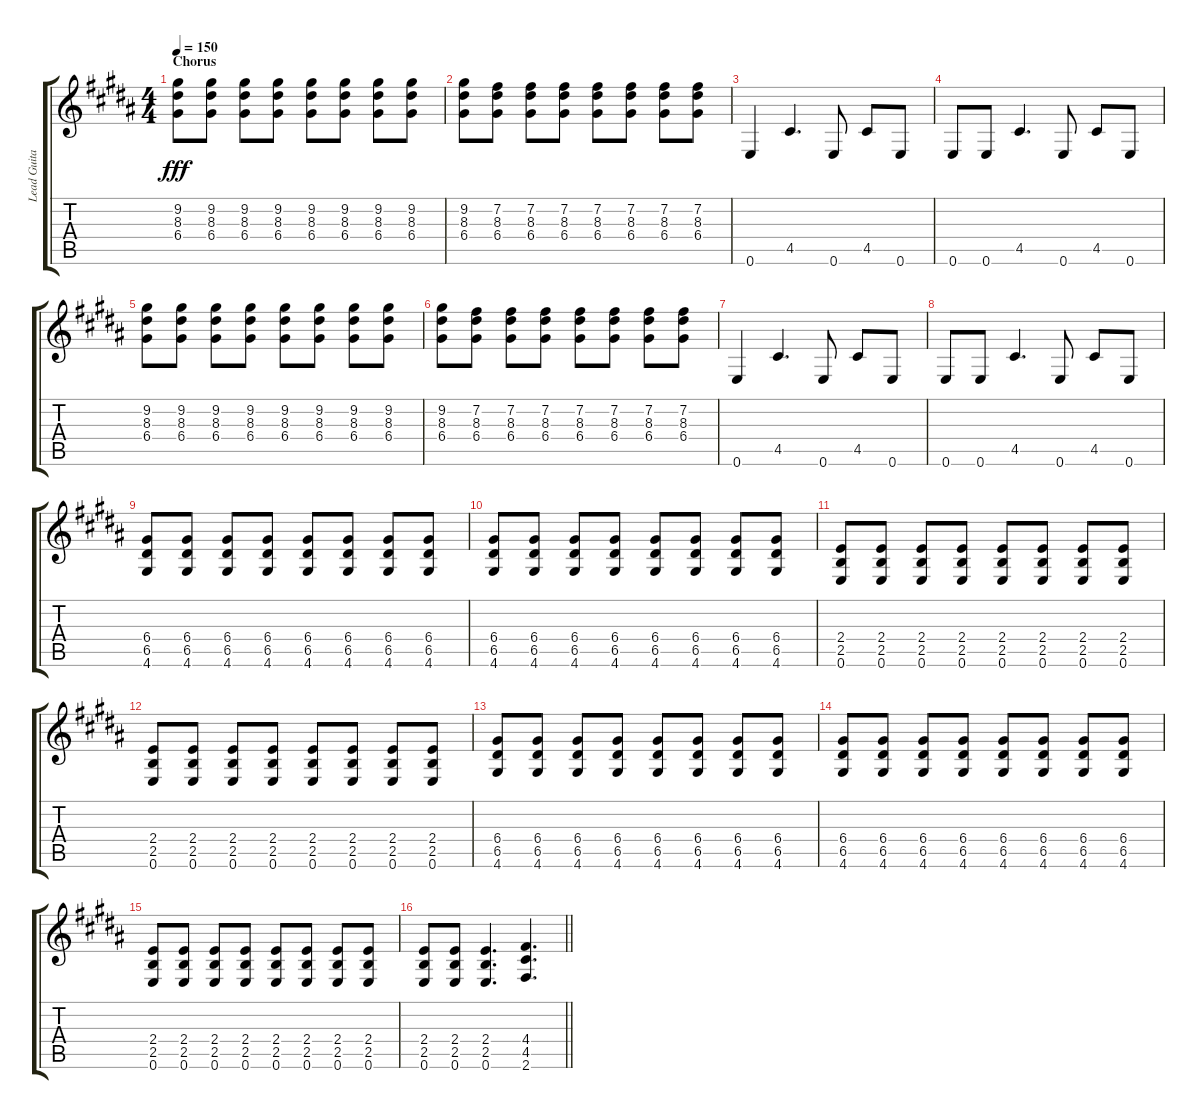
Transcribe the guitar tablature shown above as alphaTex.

\track ("Lead Guitar" "Lead Guita") {instrument overdrivenguitar}
\staff {score tabs}
\tuning (E4 B3 G3 D3 A2 E2) {hide}
\ts (4 4)
\section ("" "Chorus")
\tempo 150
\clef g2
\ks b
(9.2 8.3 6.4).8{dy fff} (9.2 8.3 6.4).8 (9.2 8.3 6.4).8 (9.2 8.3 6.4).8 (9.2 8.3 6.4).8 (9.2 8.3 6.4).8 (9.2 8.3 6.4).8 (9.2 8.3 6.4).8 |
(9.2 8.3 6.4).8 (7.2 8.3 6.4).8 (7.2 8.3 6.4).8 (7.2 8.3 6.4).8 (7.2 8.3 6.4).8 (7.2 8.3 6.4).8 (7.2 8.3 6.4).8 (7.2 8.3 6.4).8 |
0.6.4 4.5.4{d} 0.6.8 4.5.8 0.6.8 |
0.6.8 0.6.8 4.5.4{d} 0.6.8 4.5.8 0.6.8 |
(9.2 8.3 6.4).8 (9.2 8.3 6.4).8 (9.2 8.3 6.4).8 (9.2 8.3 6.4).8 (9.2 8.3 6.4).8 (9.2 8.3 6.4).8 (9.2 8.3 6.4).8 (9.2 8.3 6.4).8 |
(9.2 8.3 6.4).8 (7.2 8.3 6.4).8 (7.2 8.3 6.4).8 (7.2 8.3 6.4).8 (7.2 8.3 6.4).8 (7.2 8.3 6.4).8 (7.2 8.3 6.4).8 (7.2 8.3 6.4).8 |
0.6.4 4.5.4{d} 0.6.8 4.5.8 0.6.8 |
0.6.8 0.6.8 4.5.4{d} 0.6.8 4.5.8 0.6.8 |
(6.4 6.5 4.6).8 (6.4 6.5 4.6).8 (6.4 6.5 4.6).8 (6.4 6.5 4.6).8 (6.4 6.5 4.6).8 (6.4 6.5 4.6).8 (6.4 6.5 4.6).8 (6.4 6.5 4.6).8 |
(6.4 6.5 4.6).8 (6.4 6.5 4.6).8 (6.4 6.5 4.6).8 (6.4 6.5 4.6).8 (6.4 6.5 4.6).8 (6.4 6.5 4.6).8 (6.4 6.5 4.6).8 (6.4 6.5 4.6).8 |
(2.4 2.5 0.6).8 (2.4 2.5 0.6).8 (2.4 2.5 0.6).8 (2.4 2.5 0.6).8 (2.4 2.5 0.6).8 (2.4 2.5 0.6).8 (2.4 2.5 0.6).8 (2.4 2.5 0.6).8 |
(2.4 2.5 0.6).8 (2.4 2.5 0.6).8 (2.4 2.5 0.6).8 (2.4 2.5 0.6).8 (2.4 2.5 0.6).8 (2.4 2.5 0.6).8 (2.4 2.5 0.6).8 (2.4 2.5 0.6).8 |
(6.4 6.5 4.6).8 (6.4 6.5 4.6).8 (6.4 6.5 4.6).8 (6.4 6.5 4.6).8 (6.4 6.5 4.6).8 (6.4 6.5 4.6).8 (6.4 6.5 4.6).8 (6.4 6.5 4.6).8 |
(6.4 6.5 4.6).8 (6.4 6.5 4.6).8 (6.4 6.5 4.6).8 (6.4 6.5 4.6).8 (6.4 6.5 4.6).8 (6.4 6.5 4.6).8 (6.4 6.5 4.6).8 (6.4 6.5 4.6).8 |
(2.4 2.5 0.6).8 (2.4 2.5 0.6).8 (2.4 2.5 0.6).8 (2.4 2.5 0.6).8 (2.4 2.5 0.6).8 (2.4 2.5 0.6).8 (2.4 2.5 0.6).8 (2.4 2.5 0.6).8 |
\barLineRight lightlight
(2.4 2.5 0.6).8 (2.4 2.5 0.6).8 (2.4 2.5 0.6).4{d} (4.4 4.5 2.6).4{d}
